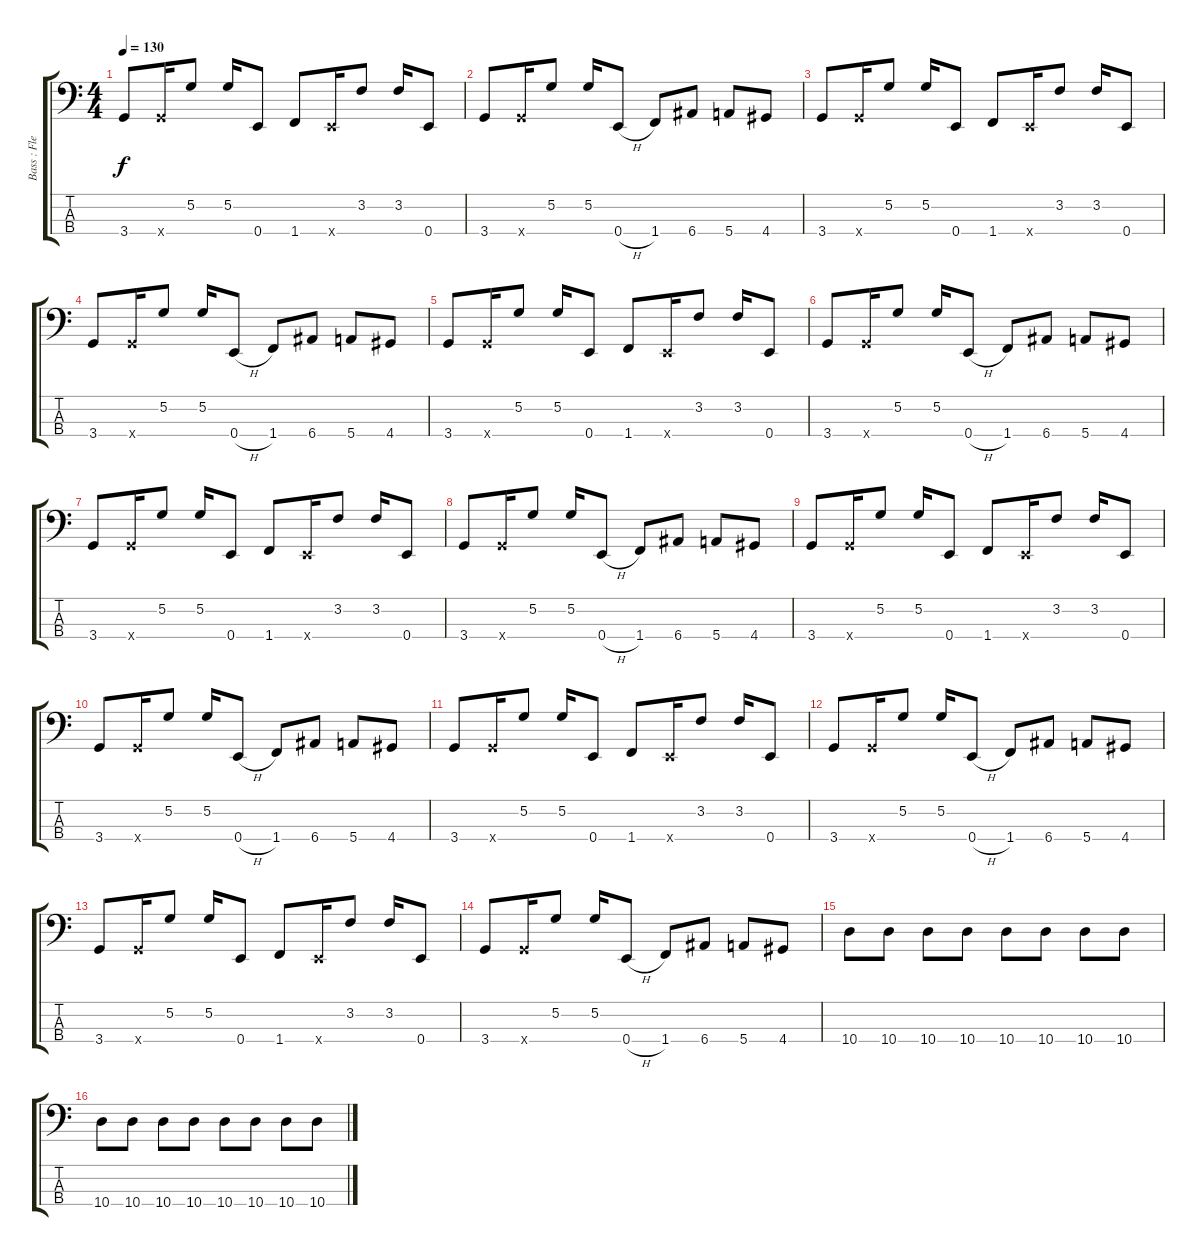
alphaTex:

\track ("Bass : Flea" "Bass : Fle") {instrument electricbassfinger}
\staff {score tabs}
\tuning (G2 D2 A1 E1) {hide}
\ts (4 4)
\tempo 130
\clef f4
\ks c
3.4.8{dy f} 3.4{x}.16 5.2.8 5.2.16 0.4.8 1.4.8 0.4{x}.16 3.2.8 3.2.16 0.4.8 |
3.4.8 3.4{x}.16 5.2.8 5.2.16 0.4{h}.8 1.4.8 6.4.8 5.4.8 4.4.8 |
3.4.8 3.4{x}.16 5.2.8 5.2.16 0.4.8 1.4.8 0.4{x}.16 3.2.8 3.2.16 0.4.8 |
3.4.8 3.4{x}.16 5.2.8 5.2.16 0.4{h}.8 1.4.8 6.4.8 5.4.8 4.4.8 |
3.4.8 3.4{x}.16 5.2.8 5.2.16 0.4.8 1.4.8 0.4{x}.16 3.2.8 3.2.16 0.4.8 |
3.4.8 3.4{x}.16 5.2.8 5.2.16 0.4{h}.8 1.4.8 6.4.8 5.4.8 4.4.8 |
3.4.8 3.4{x}.16 5.2.8 5.2.16 0.4.8 1.4.8 0.4{x}.16 3.2.8 3.2.16 0.4.8 |
3.4.8 3.4{x}.16 5.2.8 5.2.16 0.4{h}.8 1.4.8 6.4.8 5.4.8 4.4.8 |
3.4.8 3.4{x}.16 5.2.8 5.2.16 0.4.8 1.4.8 0.4{x}.16 3.2.8 3.2.16 0.4.8 |
3.4.8 3.4{x}.16 5.2.8 5.2.16 0.4{h}.8 1.4.8 6.4.8 5.4.8 4.4.8 |
3.4.8 3.4{x}.16 5.2.8 5.2.16 0.4.8 1.4.8 0.4{x}.16 3.2.8 3.2.16 0.4.8 |
3.4.8 3.4{x}.16 5.2.8 5.2.16 0.4{h}.8 1.4.8 6.4.8 5.4.8 4.4.8 |
3.4.8 3.4{x}.16 5.2.8 5.2.16 0.4.8 1.4.8 0.4{x}.16 3.2.8 3.2.16 0.4.8 |
3.4.8 3.4{x}.16 5.2.8 5.2.16 0.4{h}.8 1.4.8 6.4.8 5.4.8 4.4.8 |
10.4.8{instrument slapbass1} 10.4.8 10.4.8 10.4.8 10.4.8 10.4.8 10.4.8 10.4.8 |
10.4.8 10.4.8 10.4.8 10.4.8 10.4.8 10.4.8 10.4.8 10.4.8
